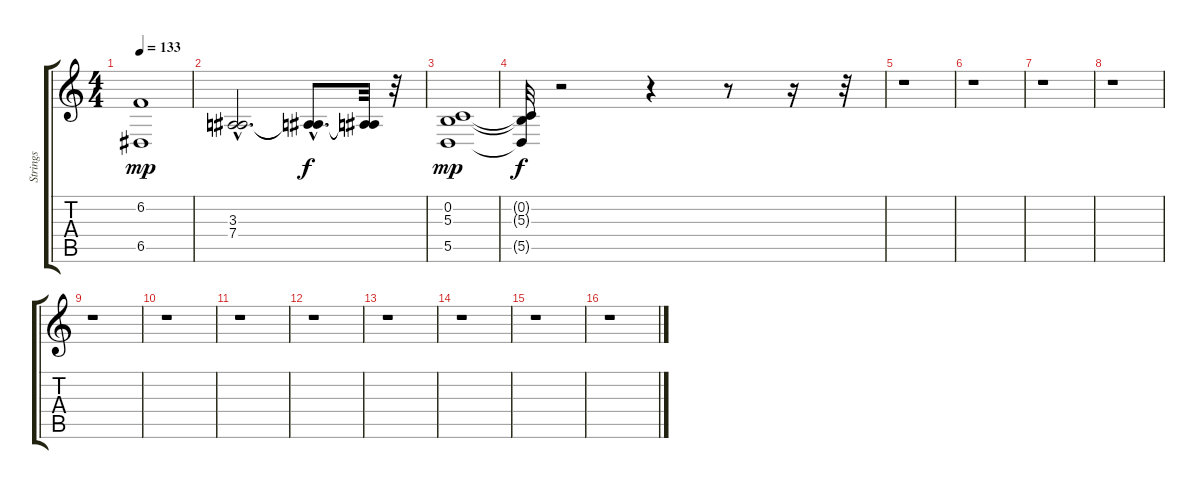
\track ("Strings" "Strings") {instrument synthstrings1}
\staff {score tabs}
\tuning (E4 B3 G3 D3 A2 E2) {hide}
\ts (4 4)
\tempo 133
\clef g2
\ks c
(6.2 6.5).1{dy mp} |
(3.3{hac} 7.4{hac}).2{d} (3.3{hac t} 7.4{hac t}).8{d dy f} (3.3{t} 7.4{t}).32 r.32 |
(0.2 5.3 5.5).1{dy mp} |
(0.2{t} 5.3{t} 5.5{t}).32{dy f} r.2 r.4 r.8 r.16 r.32 |
r.1 |
r.1 |
r.1 |
r.1 |
r.1 |
r.1 |
r.1 |
r.1 |
r.1 |
r.1 |
r.1 |
r.1
